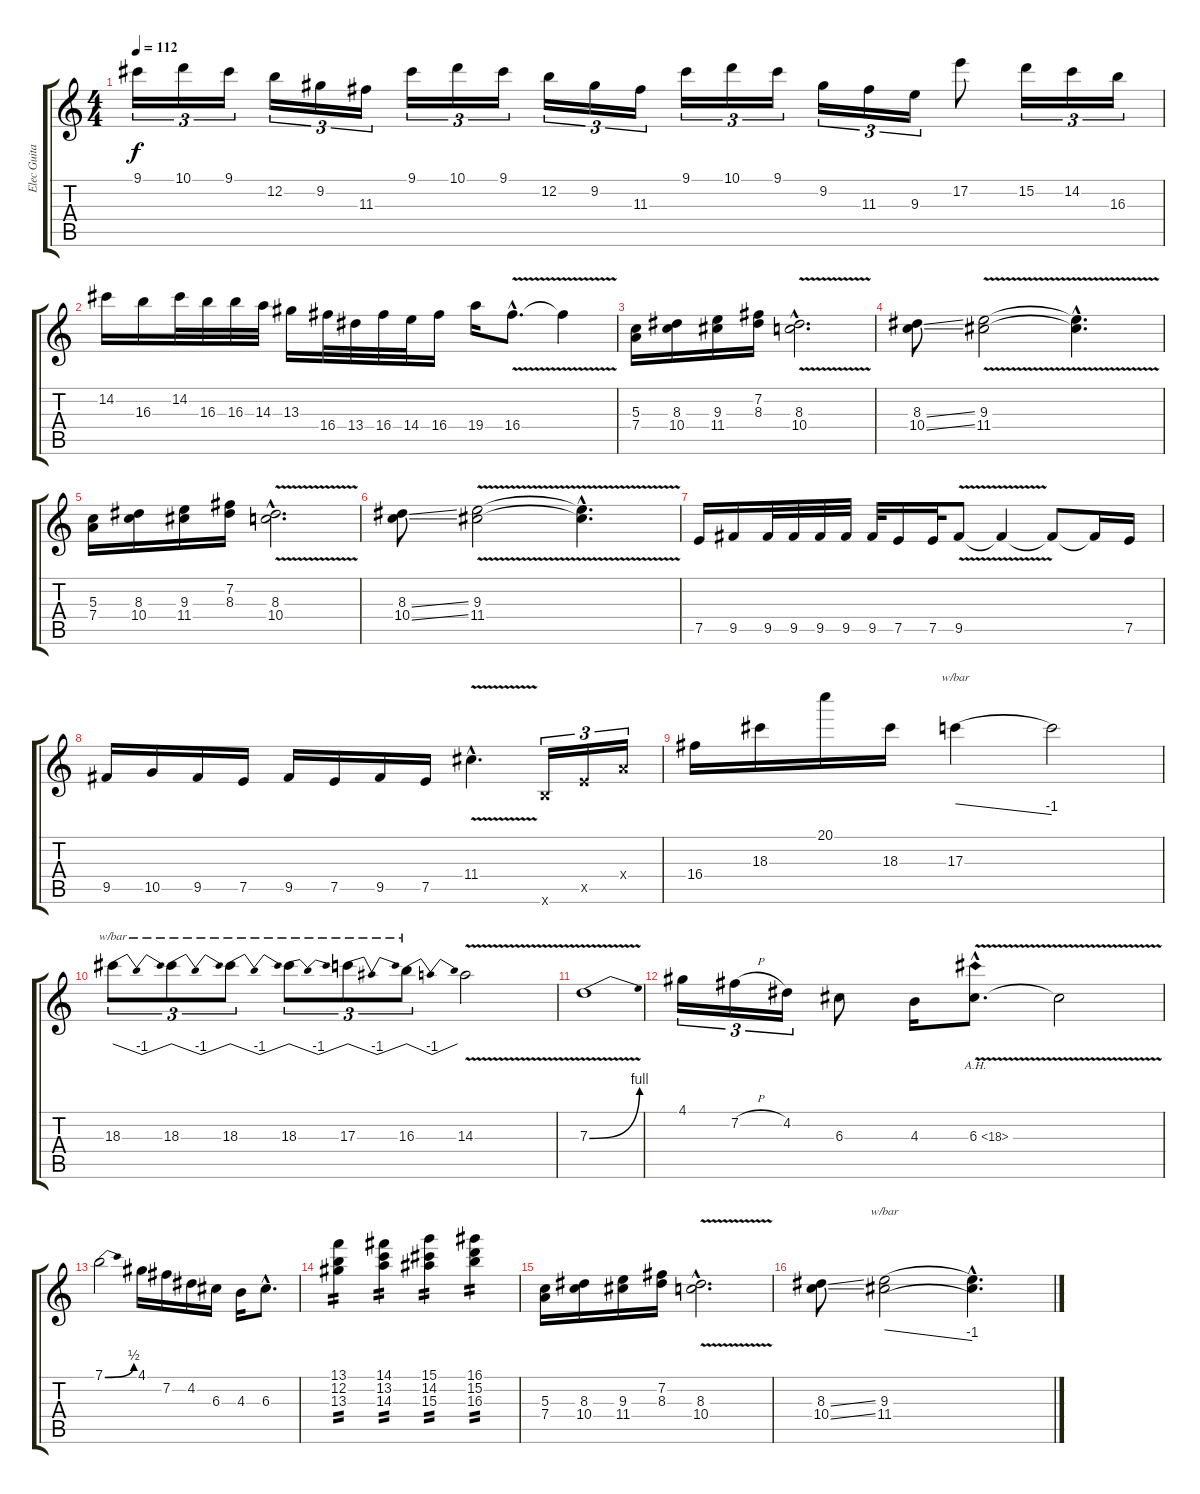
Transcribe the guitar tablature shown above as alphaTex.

\track ("Elec Guitar 2" "Elec Guita") {instrument distortionguitar}
\staff {score tabs}
\tuning (E4 B3 G3 D3 A2 E2) {hide}
\ts (4 4)
\tempo 112
\clef g2
\ks c
9.1.16{tu (3 2) dy f} 10.1.16{tu (3 2)} 9.1.16{tu (3 2)} 12.2.16{tu (3 2)} 9.2.16{tu (3 2)} 11.3.16{tu (3 2)} 9.1.16{tu (3 2)} 10.1.16{tu (3 2)} 9.1.16{tu (3 2)} 12.2.16{tu (3 2)} 9.2.16{tu (3 2)} 11.3.16{tu (3 2)} 9.1.16{tu (3 2)} 10.1.16{tu (3 2)} 9.1.16{tu (3 2)} 9.2.16{tu (3 2)} 11.3.16{tu (3 2)} 9.3.16{tu (3 2)} 17.2.8 15.2.16{tu (3 2)} 14.2.16{tu (3 2)} 16.3.16{tu (3 2)} |
14.2.16 16.3.16 14.2.32 16.3.32 16.3.32 14.3.32 13.3.16 16.4.32 13.4.32 16.4.32 14.4.32 16.4.16 19.4.16 16.4{v hac}.8{d} 16.4{t}.4 |
(5.3 7.4).16 (8.3 10.4).16 (9.3 11.4).16 (7.2 8.3).16 (8.3{hac} 10.4{v hac}).2{d} |
(8.3{ss} 10.4{ss}).8 (9.3{v} 11.4).2 (9.3{hac t} 11.4{hac t}).4{d} |
(5.3 7.4).16 (8.3 10.4).16 (9.3 11.4).16 (7.2 8.3).16 (8.3{hac} 10.4{v hac}).2{d} |
(8.3{ss} 10.4{ss}).8 (9.3{v} 11.4).2 (9.3{hac t} 11.4{hac t}).4{d} |
7.5.16 9.5.16 9.5.32 9.5.32 9.5.32 9.5.32 9.5.32 7.5.16 7.5.32 9.5{v}.8 9.5{t}.4 9.5{t}.8 9.5{t}.16 7.5.16 |
9.5.16 10.5.16 9.5.16 7.5.16 9.5.16 7.5.16 9.5.16 7.5.16 11.4{v hac}.4{d} 7.6{x}.16{tu (3 2)} 7.5{x}.16{tu (3 2)} 7.4{x}.16{tu (3 2)} |
16.4.16 18.3.16 20.1.16 18.3.16 17.3.4{tbe (dive default 0 0 60 -4)} 17.3{t}.2 |
18.3.8{tu (3 2) tbe (dip default 0 0 30 -4 60 0)} 18.3.8{tu (3 2) tbe (dip default 0 0 30 -4 60 0)} 18.3.8{tu (3 2) tbe (dip default 0 0 30 -4 60 0)} 18.3.8{tu (3 2) tbe (dip default 0 0 30 -4 60 0)} 17.3.8{tu (3 2) tbe (dip default 0 0 30 -4 60 0)} 16.3.8{tu (3 2) tbe (dip default 0 0 30 -4 60 0)} 14.3{v}.2 |
7.3{be (bend 0 0 60 4) v}.1 |
4.1.16{tu (3 2)} 7.2{h}.16{tu (3 2)} 4.2.16{tu (3 2)} 6.3.8 4.3.16 6.3{ah 12 v hac}.8{d} 6.3{t}.2 |
7.1{be (bend 0 0 60 2)}.2 4.1.16 7.2.16 4.2.16 6.3.16 4.3.16 6.3{hac}.8{d} |
(13.1 12.2 13.3).4{tp 2} (14.1 13.2 14.3).4{tp 2} (15.1 14.2 15.3).4{tp 2} (16.1 15.2 16.3).4{tp 2} |
(5.3 7.4).16 (8.3 10.4).16 (9.3 11.4).16 (7.2 8.3).16 (8.3{v hac} 10.4{hac}).2{d} |
(8.3{ss} 10.4{ss}).8 (9.3 11.4).2{tbe (dive default 0 0 60 -4)} (9.3{hac t} 11.4{hac t}).4{d}
